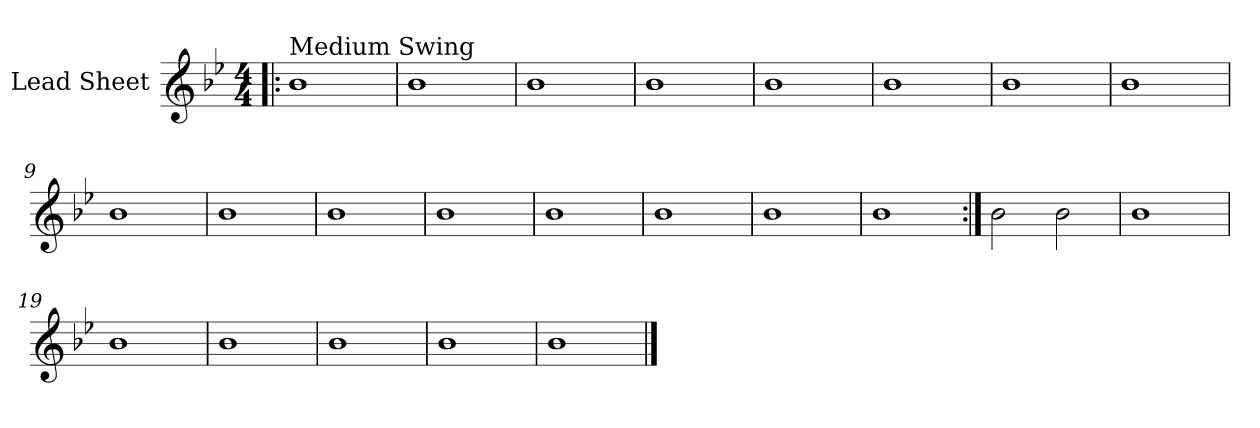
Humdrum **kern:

**kern
*part1
*staff1
*I"Lead Sheet
*clefG2
*k[b-e-]
*B-:
*M4/4
=1!|:
!LO:TX:a:t=Medium Swing
1b-
=2
1b-
=3
1b-
=4
1b-
!!LO:LB:g=z
=5
1b-
=6
1b-
=7
1b-
=8
1b-
!!LO:LB:g=z
=9
1b-
=10
1b-
=11
1b-
=12
1b-
!!LO:LB:g=z
=13
1b-
=14
1b-
=15
1b-
=16
1b-
!!LO:LB:g=z
=17:|!
2b-\
2b-\
=18
1b-
=19
1b-
!!LO:LB:g=z
=20
1b-
=21
1b-
=22
1b-
=23
1b-
==
*-
